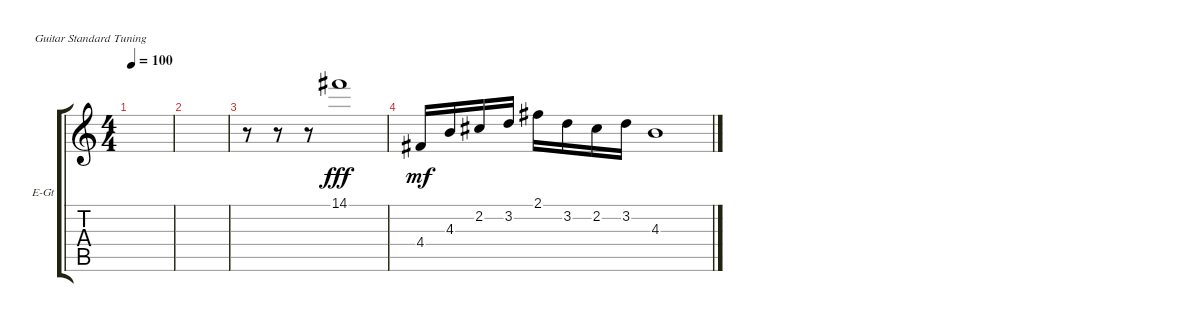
\defaultSystemsLayout 4
\bracketExtendMode groupsimilarinstruments
\firstSystemTrackNameOrientation horizontal
\otherSystemsTrackNameOrientation horizontal
\track ("Electric Guitar" "E-Gt") {instrument overdrivenguitar}
\staff {score tabs}
\tuning (E4 B3 G3 D3 A2 E2)
\ts (4 4)
\tempo 100
\clef g2
\ks c
|
|
r.8 r.8 r.8 14.1.1{dy fff} |
4.4.16{dy mf} 4.3.16 2.2.16 3.2.16 2.1.16 3.2.16 2.2.16 3.2.16 4.3.1
